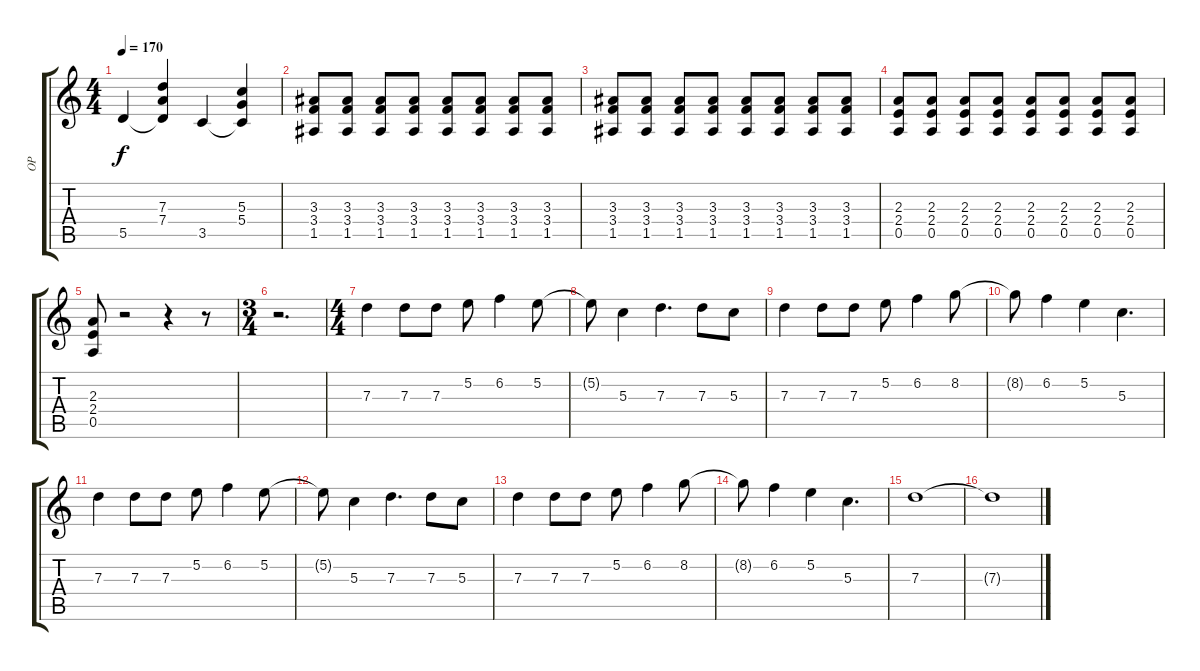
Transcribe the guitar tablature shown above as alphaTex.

\track ("OP" "OP") {instrument distortionguitar}
\staff {score tabs}
\tuning (E4 B3 G3 D3 A2 E2) {hide}
\ts (4 4)
\tempo 170
\clef g2
\ks c
5.5.4{dy f} (7.3 7.4 5.5{t}).4 3.5.4 (5.3 5.4 3.5{t}).4 |
(3.3 3.4 1.5).8 (3.3 3.4 1.5).8 (3.3 3.4 1.5).8 (3.3 3.4 1.5).8 (3.3 3.4 1.5).8 (3.3 3.4 1.5).8 (3.3 3.4 1.5).8 (3.3 3.4 1.5).8 |
(3.3 3.4 1.5).8 (3.3 3.4 1.5).8 (3.3 3.4 1.5).8 (3.3 3.4 1.5).8 (3.3 3.4 1.5).8 (3.3 3.4 1.5).8 (3.3 3.4 1.5).8 (3.3 3.4 1.5).8 |
(2.3 2.4 0.5).8 (2.3 2.4 0.5).8 (2.3 2.4 0.5).8 (2.3 2.4 0.5).8 (2.3 2.4 0.5).8 (2.3 2.4 0.5).8 (2.3 2.4 0.5).8 (2.3 2.4 0.5).8 |
(2.3 2.4 0.5).8 r.2 r.4 r.8 |
\ts (3 4)
r.2{d} |
\ts (4 4)
7.3.4 7.3.8 7.3.8 5.2.8 6.2.4 5.2.8 |
5.2{t}.8 5.3.4 7.3.4{d} 7.3.8 5.3.8 |
7.3.4 7.3.8 7.3.8 5.2.8 6.2.4 8.2.8 |
8.2{t}.8 6.2.4 5.2.4 5.3.4{d} |
7.3.4 7.3.8 7.3.8 5.2.8 6.2.4 5.2.8 |
5.2{t}.8 5.3.4 7.3.4{d} 7.3.8 5.3.8 |
7.3.4 7.3.8 7.3.8 5.2.8 6.2.4 8.2.8 |
8.2{t}.8 6.2.4 5.2.4 5.3.4{d} |
7.3.1 |
7.3{t}.1
